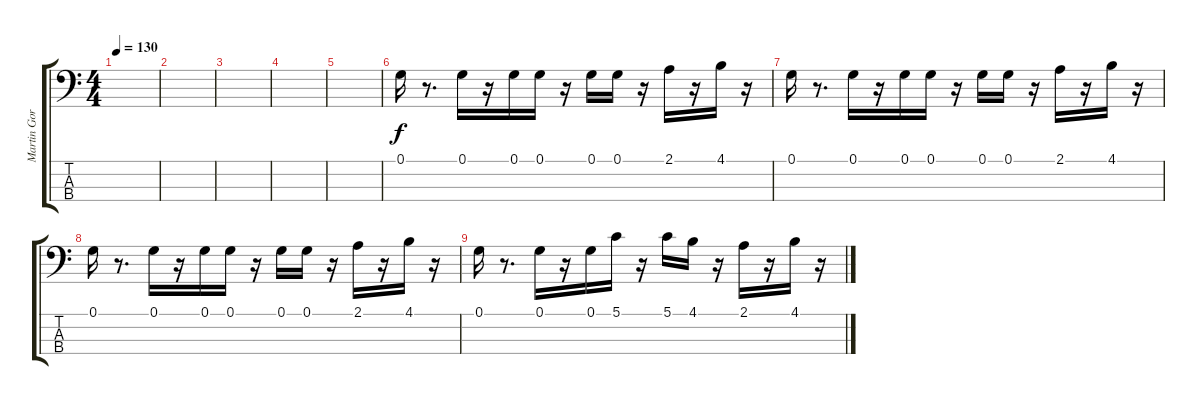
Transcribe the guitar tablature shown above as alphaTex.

\track ("Martin Gore" "Martin Gor") {instrument synthbass2}
\staff {score tabs}
\tuning (G2 D2 A1 E1) {hide}
\ts (4 4)
\tempo 130
\clef f4
\ks c
|
|
|
|
|
0.1.16 r.8{d} 0.1.16 r.16 0.1.16 0.1.16 r.16 0.1.16 0.1.16 r.16 2.1.16 r.16 4.1.16 r.16 |
0.1.16 r.8{d} 0.1.16 r.16 0.1.16 0.1.16 r.16 0.1.16 0.1.16 r.16 2.1.16 r.16 4.1.16 r.16 |
0.1.16 r.8{d} 0.1.16 r.16 0.1.16 0.1.16 r.16 0.1.16 0.1.16 r.16 2.1.16 r.16 4.1.16 r.16 |
0.1.16 r.8{d} 0.1.16 r.16 0.1.16 5.1.16 r.16 5.1.16 4.1.16 r.16 2.1.16 r.16 4.1.16 r.16
